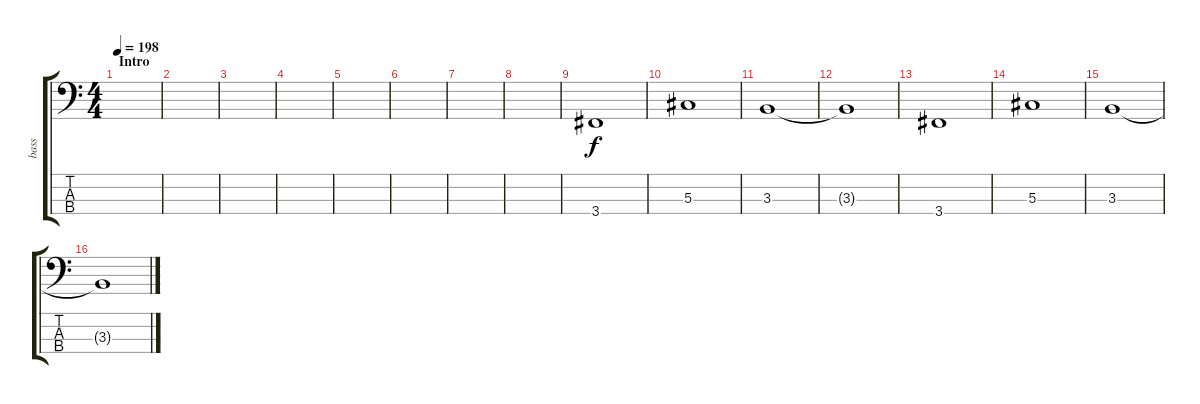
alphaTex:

\track ("bass" "bass") {instrument electricbasspick}
\staff {score tabs}
\tuning (Gb2 Db2 Ab1 Eb1) {hide}
\ts (4 4)
\section ("" "Intro")
\tempo 198
\clef f4
\ks c
|
|
|
|
|
|
|
|
3.4.1 |
5.3.1 |
3.3.1 |
3.3{t}.1 |
3.4.1 |
5.3.1 |
3.3.1 |
3.3{t}.1
